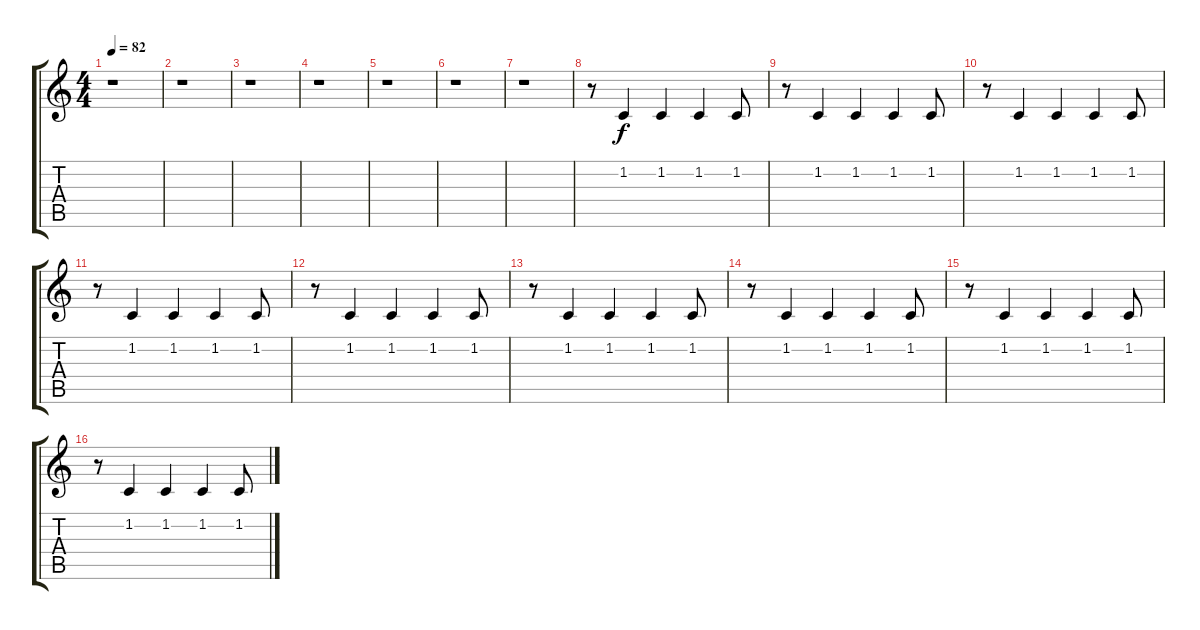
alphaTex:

\track "" {instrument orchestralharp}
\staff {score tabs}
\tuning (E4 B3 G3 D3 A2 E2) {hide}
\ts (4 4)
\tempo 82
\clef g2
\ks c
r.1{dy f} |
r.1 |
r.1 |
r.1 |
r.1 |
r.1 |
r.1 |
r.8 1.2.4 1.2.4 1.2.4 1.2.8 |
r.8 1.2.4 1.2.4 1.2.4 1.2.8 |
r.8 1.2.4 1.2.4 1.2.4 1.2.8 |
r.8 1.2.4 1.2.4 1.2.4 1.2.8 |
r.8 1.2.4 1.2.4 1.2.4 1.2.8 |
r.8 1.2.4 1.2.4 1.2.4 1.2.8 |
r.8 1.2.4 1.2.4 1.2.4 1.2.8 |
r.8 1.2.4 1.2.4 1.2.4 1.2.8 |
r.8 1.2.4 1.2.4 1.2.4 1.2.8
